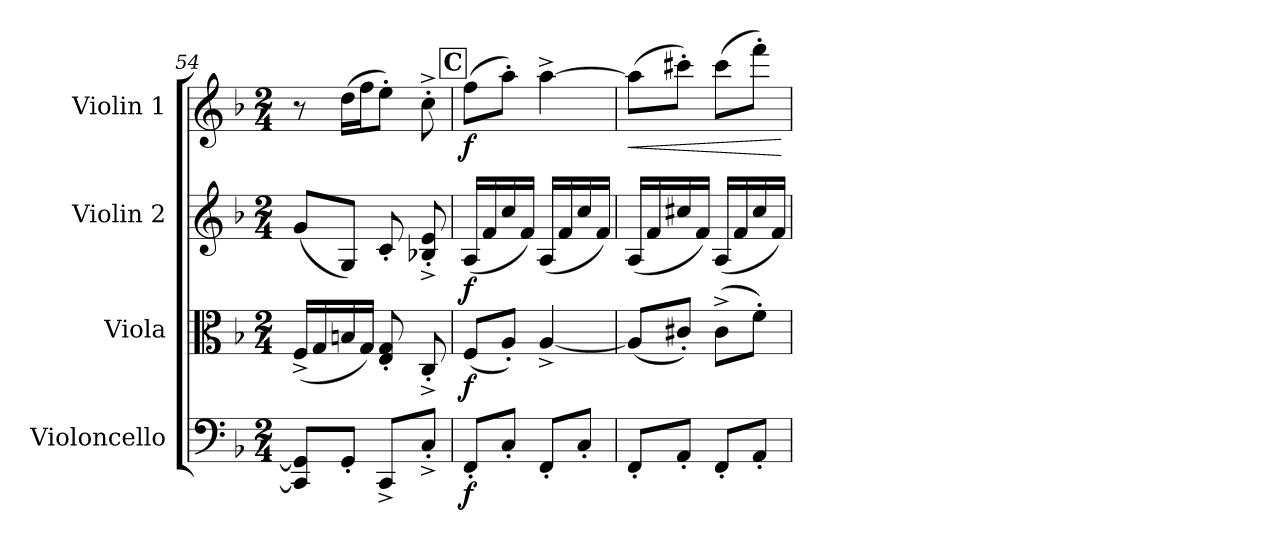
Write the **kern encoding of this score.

**kern	**dynam	**kern	**dynam	**kern	**dynam	**kern	**dynam
*part4	*part4	*part3	*part3	*part2	*part2	*part1	*part1
*staff4	*staff4	*staff3	*staff3	*staff2	*staff2	*staff1	*staff1
*I"Violoncello	*	*I"Viola	*	*I"Violin 2	*	*I"Violin 1	*
*I'Vc	*	*I'Vla	*	*I'Vln	*	*I'Vln	*
*clefF4	*	*clefC3	*	*clefG2	*	*clefG2	*
*k[b-]	*	*k[b-]	*	*k[b-]	*	*k[b-]	*
*M2/4	*	*M2/4	*	*M2/4	*	*M2/4	*
=54	=54	=54	=54	=54	=54	=54	=54
8CC/] 8GG/]L	.	(16F^/LL	.	(8g/L	.	8r	.
.	.	16G/	.	.	.	.	.
8GG'/J	.	16Bn/	.	8G/J)	.	(16dd\LL	.
.	.	16G/JJ)	.	.	.	16ff\J	.
8CC^/L	.	8E/' 8G/'	.	8c'/	.	8ee'\J)	.
8C'^/J	.	8C'^/	.	8B-X/'^ 8e/'^	.	8cc'^\	.
!!LO:PB:g=z
!!LO:REH:place=s1:a:B:cj:fs=14:t=C
=55	=55	=55	=55	=55	=55	=55	=55
!	!LO:DY:b	!	!LO:DY:b	!	!LO:DY:b	!	!LO:DY:b
8FF'/L	f	(8F/L	f	(16A/LL	f	(8ff\L	f
.	.	.	.	16f/	.	.	.
8C'/J	.	8A'/J)	.	16cc/	.	8aa'\J)	.
.	.	.	.	16f/JJ)	.	.	.
8FF'/L	.	[4A^/	.	(16A/LL	.	[4aa^\	.
.	.	.	.	16f/	.	.	.
8C'/J	.	.	.	16cc/	.	.	.
.	.	.	.	16f/JJ)	.	.	.
!!LO:LB:g=z
=56	=56	=56	=56	=56	=56	=56	=56
!	!	!	!	!	!	!	!LO:HP:b
8FF'/L	.	(8A/L]	.	(16A/LL	.	(8aa\L]	<
.	.	.	.	16f/	.	.	.
8AA'/J	.	8c#X'/J)	.	16cc#X/	.	8ccc#X'\J)	.
.	.	.	.	16f/JJ)	.	.	.
8FF'/L	.	(8c#^\L	.	(16A/LL	.	(8ccc#\L	.
.	.	.	.	16f/	.	.	.
8AA'/J	.	8f'\J)	.	16cc#/	.	8fff'\J)	.
.	.	.	.	16f/JJ)	.	.	.
.	.	.	.	.	.	.	[
=	=	=	=	=	=	=	=
*-	*-	*-	*-	*-	*-	*-	*-
